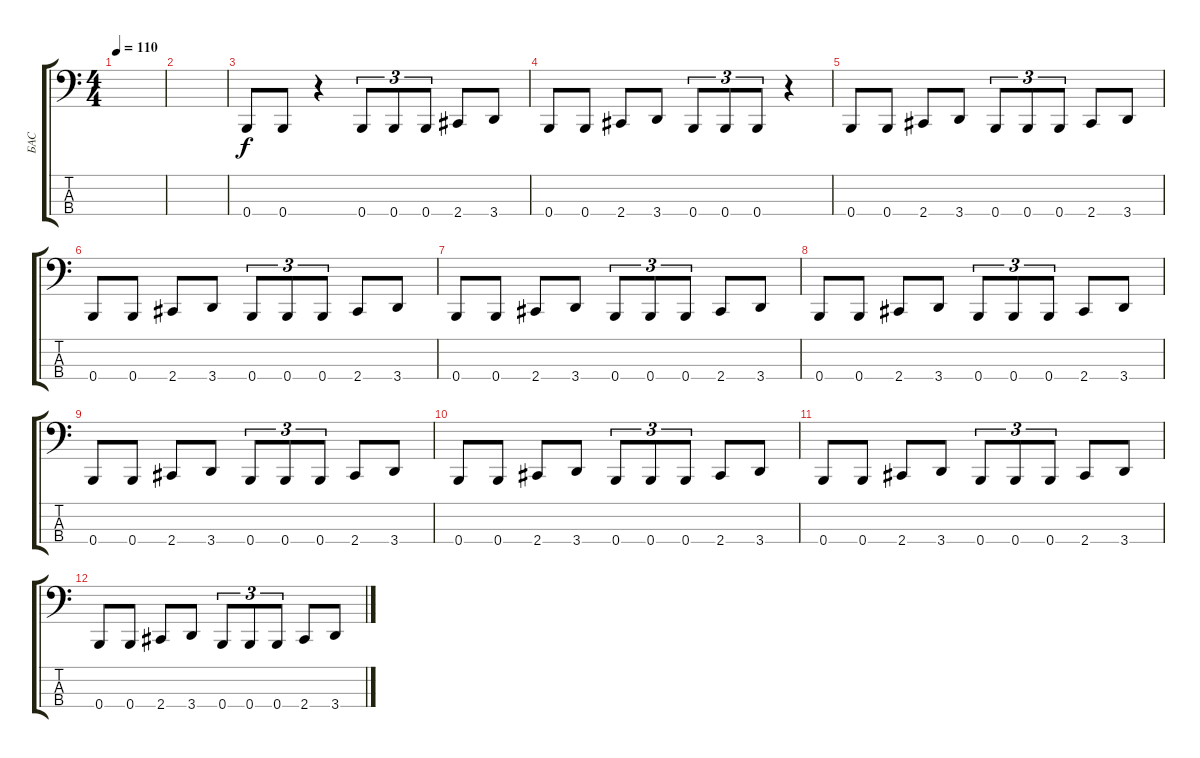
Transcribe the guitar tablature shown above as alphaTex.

\track ("БАС" "БАС") {instrument electricbasspick}
\staff {score tabs}
\tuning (E2 B1 Gb1 B0) {hide}
\ts (4 4)
\tempo 110
\clef f4
\ks c
|
|
0.4.8 0.4.8 r.4 0.4.8{tu (3 2)} 0.4.8{tu (3 2)} 0.4.8{tu (3 2)} 2.4.8 3.4.8 |
0.4.8 0.4.8 2.4.8 3.4.8 0.4.8{tu (3 2)} 0.4.8{tu (3 2)} 0.4.8{tu (3 2)} r.4 |
0.4.8 0.4.8 2.4.8 3.4.8 0.4.8{tu (3 2)} 0.4.8{tu (3 2)} 0.4.8{tu (3 2)} 2.4.8 3.4.8 |
0.4.8 0.4.8 2.4.8 3.4.8 0.4.8{tu (3 2)} 0.4.8{tu (3 2)} 0.4.8{tu (3 2)} 2.4.8 3.4.8 |
0.4.8 0.4.8 2.4.8 3.4.8 0.4.8{tu (3 2)} 0.4.8{tu (3 2)} 0.4.8{tu (3 2)} 2.4.8 3.4.8 |
0.4.8 0.4.8 2.4.8 3.4.8 0.4.8{tu (3 2)} 0.4.8{tu (3 2)} 0.4.8{tu (3 2)} 2.4.8 3.4.8 |
0.4.8 0.4.8 2.4.8 3.4.8 0.4.8{tu (3 2)} 0.4.8{tu (3 2)} 0.4.8{tu (3 2)} 2.4.8 3.4.8 |
0.4.8 0.4.8 2.4.8 3.4.8 0.4.8{tu (3 2)} 0.4.8{tu (3 2)} 0.4.8{tu (3 2)} 2.4.8 3.4.8 |
0.4.8 0.4.8 2.4.8 3.4.8 0.4.8{tu (3 2)} 0.4.8{tu (3 2)} 0.4.8{tu (3 2)} 2.4.8 3.4.8 |
0.4.8 0.4.8 2.4.8 3.4.8 0.4.8{tu (3 2)} 0.4.8{tu (3 2)} 0.4.8{tu (3 2)} 2.4.8 3.4.8
